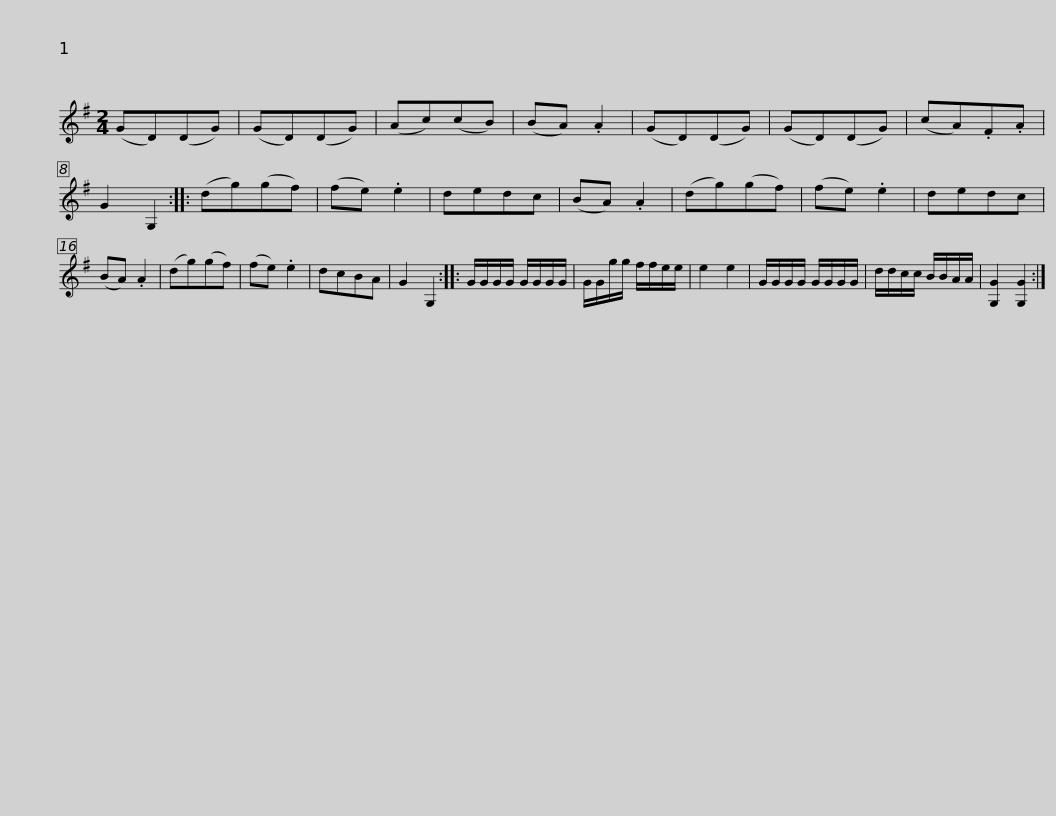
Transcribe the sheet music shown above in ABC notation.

X:1
L:1/8
M:2/4
I:linebreak $
K:G
V:1 treble
V:1
 (GD)(DG) | (GD)(DG) | (Ac)(cB) | (BA) .A2 | (GD)(DG) | %5
 (GD)(DG) | (cA).F.A | G2 G,2 :: (dg)(gf) | (fe) .e2 | %10
 dedc |$ (BA) .A2 | (dg)(gf) | (fe) .e2 | dedc | %15
 (BA) .A2 | (dg)(gf) | (fe) .e2 | dcBA | G2 G,2 :: %20
 G/G/G/G/ G/G/G/G/ |$ G/G/g/g/ f/f/e/e/ | e2 e2 | G/G/G/G/ G/G/G/G/ | d/d/c/c/ B/B/A/A/ | %25
 [G,G]2 [G,G]2 :| %26
